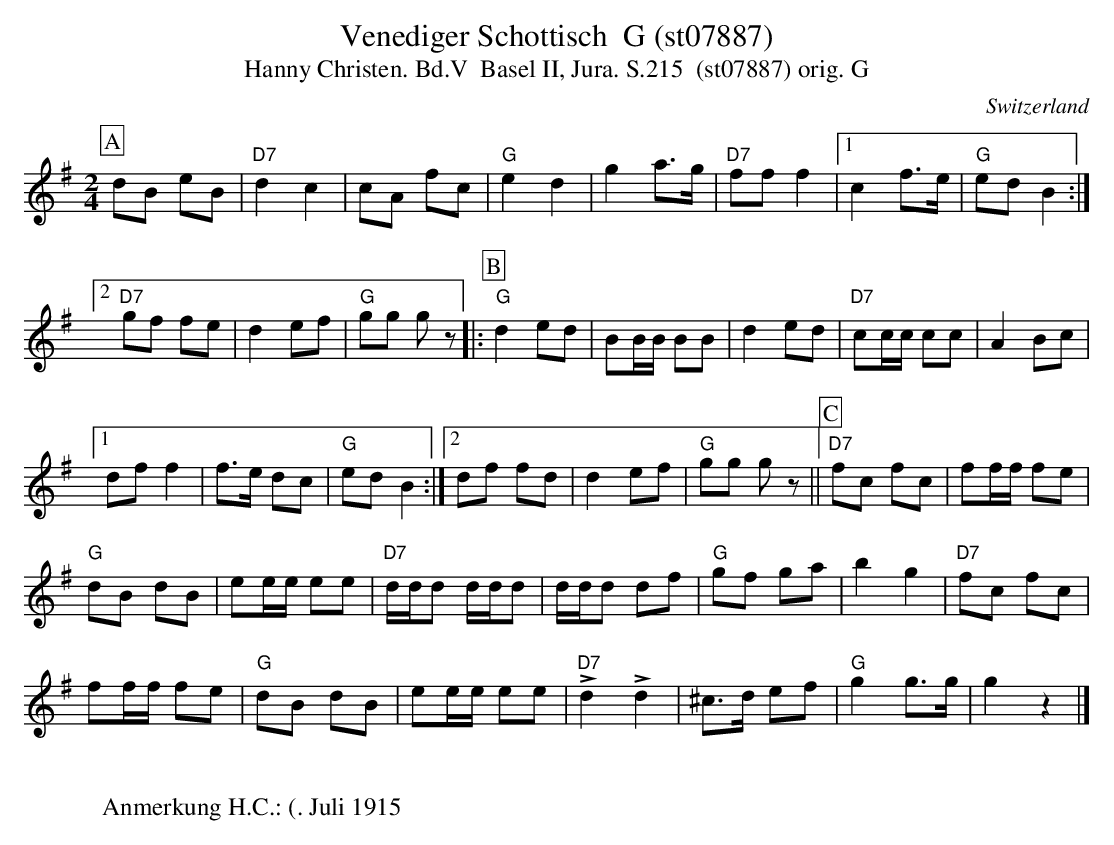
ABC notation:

X:1
T:Venediger Schottisch  G (st07887)
T:Hanny Christen. Bd.V  Basel II, Jura. S.215  (st07887) orig. G
M:2/4
L:1/8
O:Switzerland
K:G major
[P:A] dB eB | "D7"d2c2 | cA fc | "G"e2d2 | g2 a>g | "D7"ff f2 |1 c2 f>e | "G"edB2 :|2
"D7"gf fe | d2ef | "G"gg gz |: [P:B] "G"d2 ed | BB/B/ BB | d2 ed | "D7"cc/c/ cc | A2Bc |1
dff2 | f>e dc | "G"edB2 :|2 df fd | d2ef | "G"gg gz || [P:C] "D7"fc fc | ff/f/ fe |
"G"dB dB | ee/e/ ee | "D7"d/d/d d/d/d | d/d/d df | "G"gf ga | b2g2 | "D7"fc fc |
ff/f/ fe | "G"dB dB | ee/e/ ee | !>!"D7"d2!>!d2 | ^c>d ef | "G"g2g>g | g2z2 |]
W:
W:Anmerkung H.C.: (. Juli 1915
